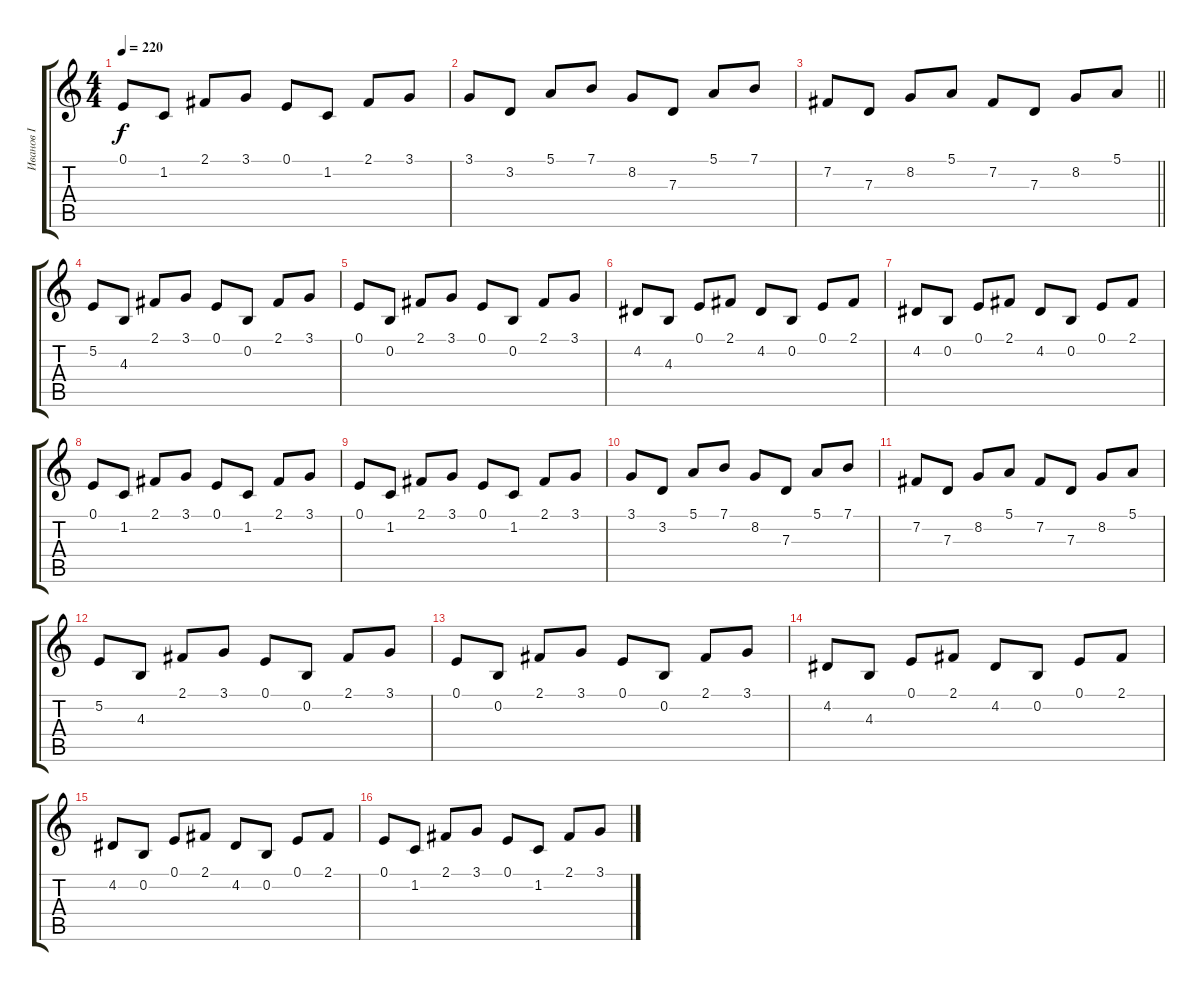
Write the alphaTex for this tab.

\track ("Иванов I" "Иванов I") {instrument stringensemble1}
\staff {score tabs}
\tuning (E4 B3 G3 D3 A2 E2) {hide}
\ts (4 4)
\tempo 220
\clef g2
\ks c
0.1.8{dy f} 1.2.8 2.1.8 3.1.8 0.1.8 1.2.8 2.1.8 3.1.8 |
3.1.8 3.2.8 5.1.8 7.1.8 8.2.8 7.3.8 5.1.8 7.1.8 |
\barLineRight lightlight
7.2.8 7.3.8 8.2.8 5.1.8 7.2.8 7.3.8 8.2.8 5.1.8 |
5.2.8 4.3.8 2.1.8 3.1.8 0.1.8 0.2.8 2.1.8 3.1.8 |
0.1.8 0.2.8 2.1.8 3.1.8 0.1.8 0.2.8 2.1.8 3.1.8 |
4.2.8 4.3.8 0.1.8 2.1.8 4.2.8 0.2.8 0.1.8 2.1.8 |
4.2.8 0.2.8 0.1.8 2.1.8 4.2.8 0.2.8 0.1.8 2.1.8 |
0.1.8 1.2.8 2.1.8 3.1.8 0.1.8 1.2.8 2.1.8 3.1.8 |
0.1.8 1.2.8 2.1.8 3.1.8 0.1.8 1.2.8 2.1.8 3.1.8 |
3.1.8 3.2.8 5.1.8 7.1.8 8.2.8 7.3.8 5.1.8 7.1.8 |
7.2.8 7.3.8 8.2.8 5.1.8 7.2.8 7.3.8 8.2.8 5.1.8 |
5.2.8 4.3.8 2.1.8 3.1.8 0.1.8 0.2.8 2.1.8 3.1.8 |
0.1.8 0.2.8 2.1.8 3.1.8 0.1.8 0.2.8 2.1.8 3.1.8 |
4.2.8 4.3.8 0.1.8 2.1.8 4.2.8 0.2.8 0.1.8 2.1.8 |
4.2.8 0.2.8 0.1.8 2.1.8 4.2.8 0.2.8 0.1.8 2.1.8 |
0.1.8 1.2.8 2.1.8 3.1.8 0.1.8 1.2.8 2.1.8 3.1.8
